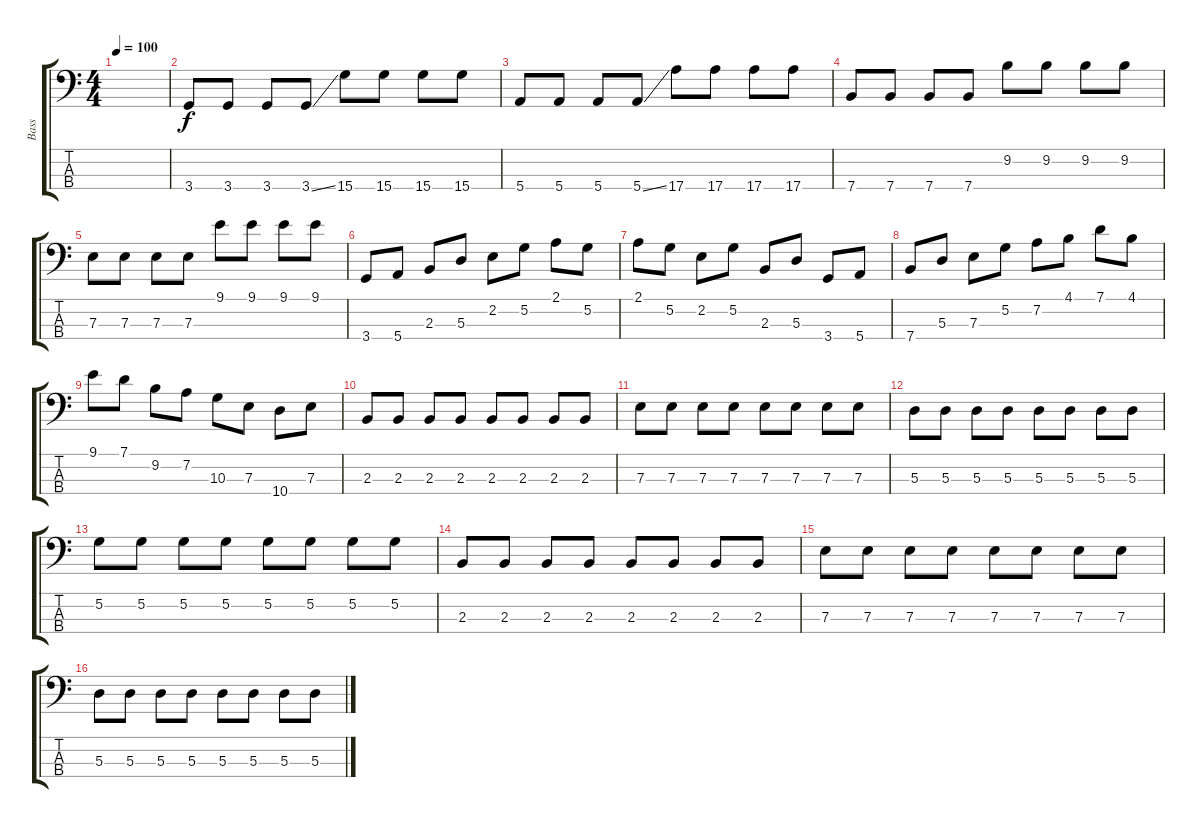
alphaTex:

\track ("Bass" "Bass") {instrument electricbassfinger}
\staff {score tabs}
\tuning (G2 D2 A1 E1) {hide}
\ts (4 4)
\tempo 100
\clef f4
\ks c
|
3.4.8 3.4.8 3.4.8 3.4{ss}.8 15.4.8 15.4.8 15.4.8 15.4.8 |
5.4.8 5.4.8 5.4.8 5.4{ss}.8 17.4.8 17.4.8 17.4.8 17.4.8 |
7.4.8 7.4.8 7.4.8 7.4.8 9.2.8{instrument slapbass1} 9.2.8 9.2.8 9.2.8 |
7.3.8{instrument electricbassfinger} 7.3.8 7.3.8 7.3.8 9.1.8{instrument slapbass1} 9.1.8 9.1.8 9.1.8 |
3.4.8{instrument electricbassfinger} 5.4.8 2.3.8 5.3.8 2.2.8 5.2.8 2.1.8 5.2.8 |
2.1.8 5.2.8 2.2.8 5.2.8 2.3.8 5.3.8 3.4.8 5.4.8 |
7.4.8 5.3.8 7.3.8 5.2.8 7.2.8 4.1.8 7.1.8 4.1.8 |
9.1.8 7.1.8 9.2.8 7.2.8 10.3.8 7.3.8 10.4.8{instrument slapbass1} 7.3.8 |
2.3.8{instrument electricbassfinger} 2.3.8 2.3.8 2.3.8 2.3.8 2.3.8 2.3.8 2.3.8 |
7.3.8 7.3.8 7.3.8 7.3.8 7.3.8 7.3.8 7.3.8 7.3.8 |
5.3.8 5.3.8 5.3.8 5.3.8 5.3.8 5.3.8 5.3.8 5.3.8 |
5.2.8 5.2.8 5.2.8 5.2.8 5.2.8 5.2.8 5.2.8 5.2.8 |
2.3.8{instrument electricbassfinger} 2.3.8 2.3.8 2.3.8 2.3.8 2.3.8 2.3.8 2.3.8 |
7.3.8 7.3.8 7.3.8 7.3.8 7.3.8 7.3.8 7.3.8 7.3.8 |
5.3.8 5.3.8 5.3.8 5.3.8 5.3.8 5.3.8 5.3.8 5.3.8
